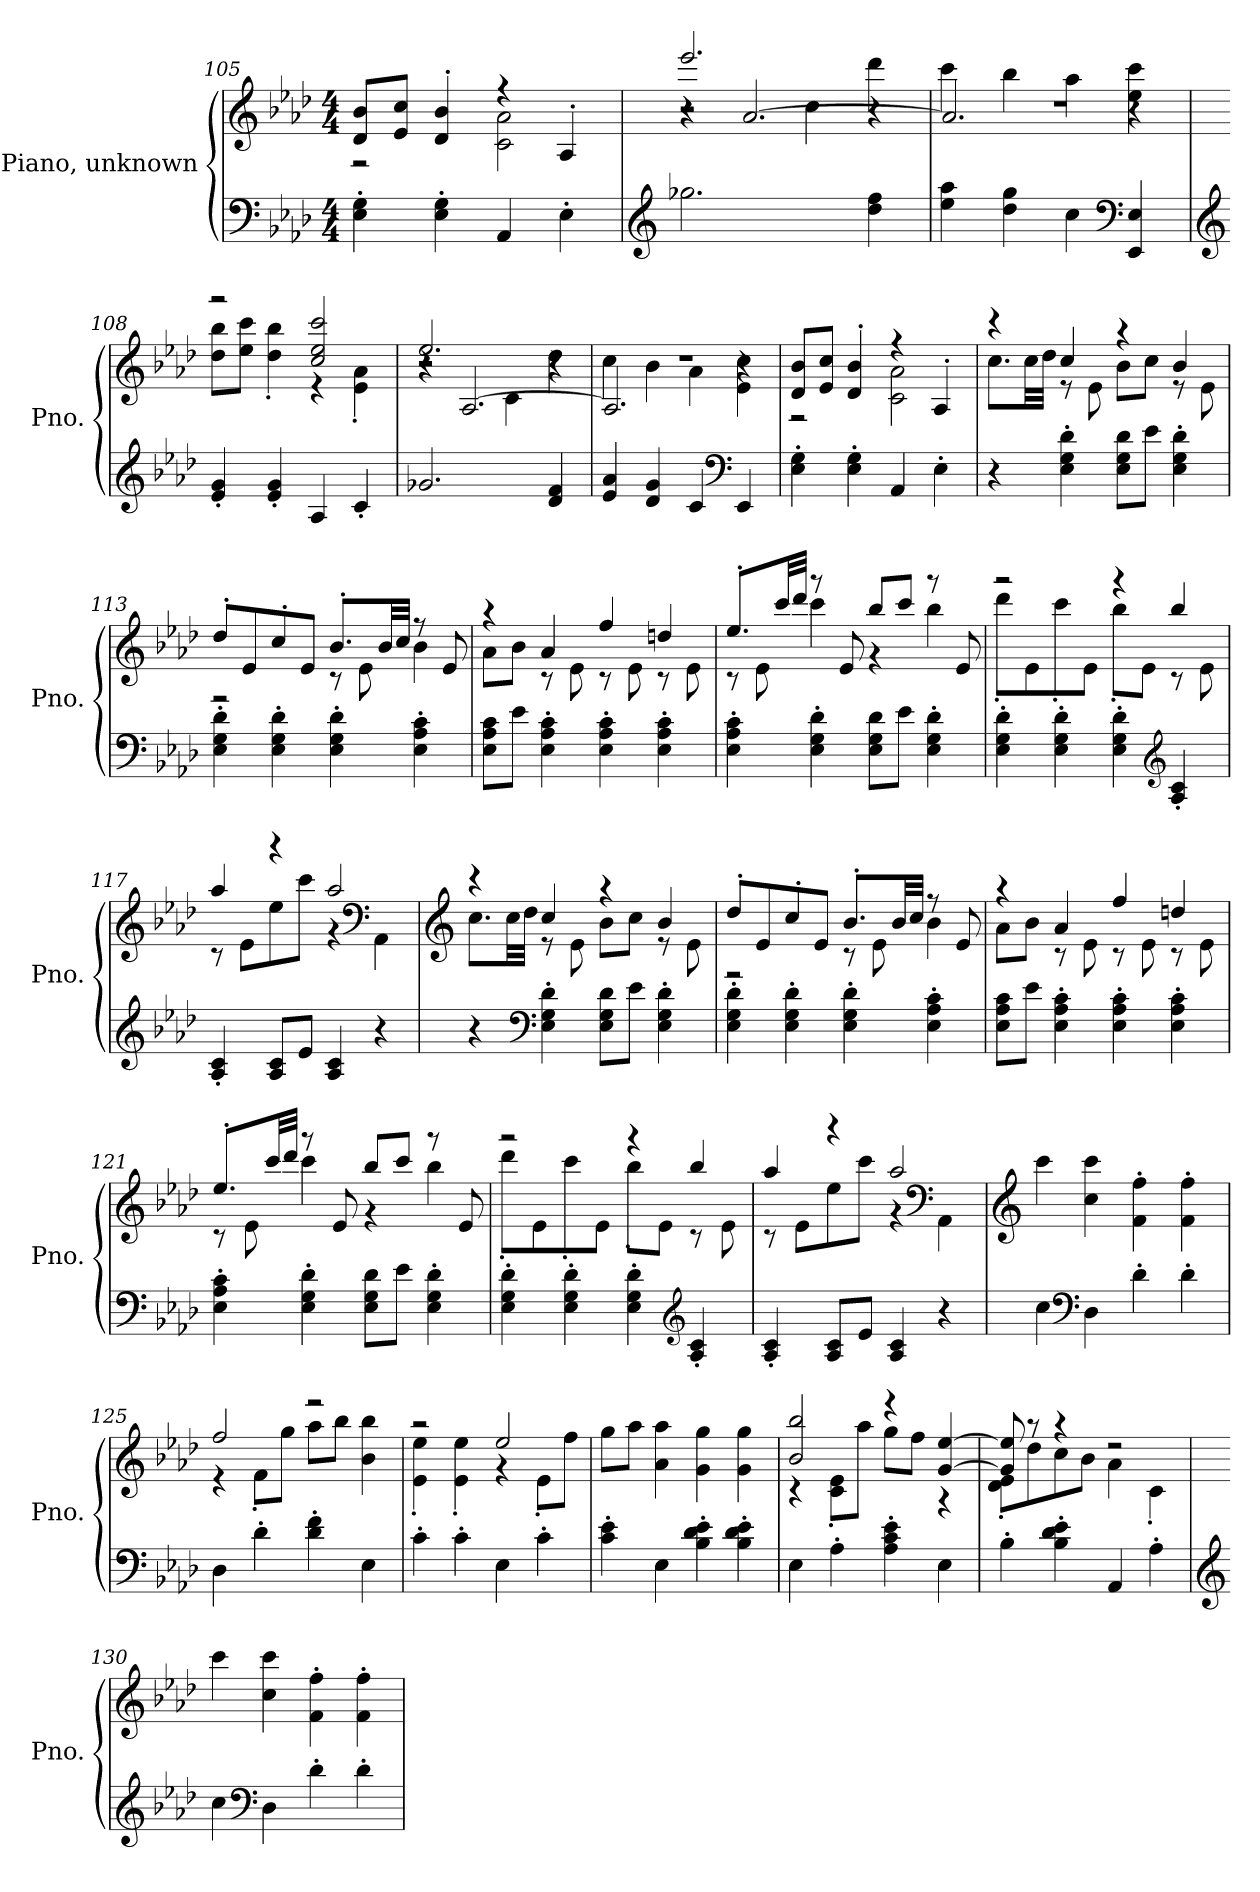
**kern	**kern
*part1	*part1
*staff2	*staff1
*I"Piano, unknown	*
*I'Pno.	*
!!LO:LB:g=z
*clefF4	*clefG2
*k[b-e-a-d-]	*k[b-e-a-d-]
*M4/4	*M4/4
=105	=105
*	*^
4E-\' 4G\'	8d-/ 8b-/L	2r
.	8e-/ 8cc/J	.
4E-\' 4G\'	4d-/' 4b-/'	.
4AA-/	4r	2c\ 2a-\
4E-'\	4A-'/	.
*	*v	*v
=106	=106
*clefG2	*
*	*^
*	*	*^
2.gg-X\	2.eee-/	2r	4r
.	.	.	[2.a-/
.	.	4cc\	.
4dd-\ 4ff\	4r	4ddd-\	.
=107	=107	=107	=107
4ee-\ 4aa-\	1r	4ccc\	2.a-/]
4dd-\ 4gg\	.	4bb-\	.
4cc\	.	4aa-\	.
*clefF4	*	*	*
4EE-/ 4E-/	.	4ee-\ 4ccc\	4r
*	*v	*v	*v
=108	=108
*clefG2	*
*	*^
4e-/' 4g/'	2r	8dd-\ 8bb-\L
.	.	8ee-\ 8ccc\J
4e-/' 4g/'	.	4dd-\' 4bb-\'
4A-/	2cc/ 2ee-/ 2ccc/	4r
4c'/	.	4e-\' 4a-\'
=109	=109	=109
*	*	*^
2.g-X/	2.ee-/	2r	4r
.	.	.	[2.A-/
.	.	4c\	.
4d-/ 4f/	4r	4dd-\	.
!!LO:LB:g=z	!!	!!
=110	=110	=110	=110
4e-/ 4a-/	1r	4cc\	2.A-/]
4d-/ 4g/	.	4b-\	.
4c/	.	4a-\	.
*clefF4	*	*	*
4EE-/	.	4e-\ 4cc\	4r
*	*	*v	*v
=111	=111	=111
4E-\' 4G\'	8d-/ 8b-/L	2r
.	8e-/ 8cc/J	.
4E-\' 4G\'	4d-/' 4b-/'	.
4AA-/	4r	2c\ 2a-\
4E-'\	4A-'/	.
=112	=112	=112
4r	4r	8.cc\L
.	.	32cc\LL
.	.	32dd-\JJJ
4E-\' 4G\' 4d-\'	4cc/	8r
.	.	8e-\
8E-\ 8G\ 8d-\L	4r	8b-\L
8e-\J	.	8cc\J
4E-\' 4G\' 4d-\'	4b-/	8r
.	.	8e-\
=113	=113	=113
4E-\' 4G\' 4d-\'	8dd-'/L	2r
.	8e-/	.
4E-\' 4G\' 4d-\'	8cc'/	.
.	8e-/J	.
4E-\' 4G\' 4d-\'	8.b-'/L	8r
.	.	8e-\
.	32b-/LL	.
.	32cc/JJJ	.
4E-\' 4A-\' 4c\'	8r	4b-\
.	8e-/	.
!!LO:PB:g=z	!!
=114	=114	=114
8E-\ 8A-\ 8c\L	4r	8a-\L
8e-\J	.	8b-\J
4E-\' 4A-\' 4c\'	4a-/	8r
.	.	8e-\
4E-\' 4A-\' 4c\'	4ff/	8r
.	.	8e-\
4E-\' 4A-\' 4c\'	4ddn/	8r
.	.	8e-\
=115	=115	=115
4E-\' 4A-\' 4c\'	8.ee-'/L	8r
.	.	8e-\
.	32ccc/LL	.
.	32ddd-/JJJ	.
4E-\' 4G\' 4d-\'	8r	4ccc\
.	8e-/	.
8E-\ 8G\ 8d-\L	8bb-/L	4r
8e-\J	8ccc/J	.
4E-\' 4G\' 4d-\'	8r	4bb-\
.	8e-/	.
=116	=116	=116
4E-\' 4G\' 4d-\'	2r	8ddd-'\L
.	.	8e-\
4E-\' 4G\' 4d-\'	.	8ccc'\
.	.	8e-\J
4E-\' 4G\' 4d-\'	4r	8bb-'\L
.	.	8e-\J
*clefG2	*	*
4A-/' 4c/'	4bb-/	8r
.	.	8e-\
=117	=117	=117
4A-/' 4c/'	4aa-/	8r
.	.	8e-\L
8A-/ 8c/L	4r	8ee-\
8e-/J	.	8ccc\J
4A-/ 4c/	2aa-/	4r
*	*clefF4	*
4r	.	4AA-\
!!LO:LB:g=z	!!
=118	=118	=118
*	*clefG2	*
4r	4r	8.cc\L
.	.	32cc\LL
.	.	32dd-\JJJ
*clefF4	*	*
4E-\' 4G\' 4d-\'	4cc/	8r
.	.	8e-\
8E-\ 8G\ 8d-\L	4r	8b-\L
8e-\J	.	8cc\J
4E-\' 4G\' 4d-\'	4b-/	8r
.	.	8e-\
=119	=119	=119
4E-\' 4G\' 4d-\'	8dd-'/L	2r
.	8e-/	.
4E-\' 4G\' 4d-\'	8cc'/	.
.	8e-/J	.
4E-\' 4G\' 4d-\'	8.b-'/L	8r
.	.	8e-\
.	32b-/LL	.
.	32cc/JJJ	.
4E-\' 4A-\' 4c\'	8r	4b-\
.	8e-/	.
=120	=120	=120
8E-\ 8A-\ 8c\L	4r	8a-\L
8e-\J	.	8b-\J
4E-\' 4A-\' 4c\'	4a-/	8r
.	.	8e-\
4E-\' 4A-\' 4c\'	4ff/	8r
.	.	8e-\
4E-\' 4A-\' 4c\'	4ddn/	8r
.	.	8e-\
!!LO:LB:g=z	!!
=121	=121	=121
4E-\' 4A-\' 4c\'	8.ee-'/L	8r
.	.	8e-\
.	32ccc/LL	.
.	32ddd-/JJJ	.
4E-\' 4G\' 4d-\'	8r	4ccc\
.	8e-/	.
8E-\ 8G\ 8d-\L	8bb-/L	4r
8e-\J	8ccc/J	.
4E-\' 4G\' 4d-\'	8r	4bb-\
.	8e-/	.
=122	=122	=122
4E-\' 4G\' 4d-\'	2r	8ddd-'\L
.	.	8e-\
4E-\' 4G\' 4d-\'	.	8ccc'\
.	.	8e-\J
4E-\' 4G\' 4d-\'	4r	8bb-'\L
.	.	8e-\J
*clefG2	*	*
4A-/' 4c/'	4bb-/	8r
.	.	8e-\
=123	=123	=123
4A-/' 4c/'	4aa-/	8r
.	.	8e-\L
8A-/ 8c/L	4r	8ee-\
8e-/J	.	8ccc\J
4A-/ 4c/	2aa-/	4r
*	*clefF4	*
4r	.	4AA-\
*	*v	*v
=124	=124
*	*clefG2
4cc\	4ccc\
*clefF4	*
4D-\	4cc\ 4ccc\
4d-'\	4f\' 4ff\'
4d-'\	4f\' 4ff\'
!!LO:LB:g=z
=125	=125
*	*^
4D-\	2ff/	4r
4d-'\	.	8f'\L
.	.	8gg\J
4d-\' 4f\'	2r	8aa-\L
.	.	8bb-\J
4E-\	.	4b-\ 4bb-\
=126	=126	=126
4c'\	2r	4e-\' 4ee-\'
4c'\	.	4e-\' 4ee-\'
4E-\	2ee-/	4r
4c'\	.	8e-'\L
.	.	8ff\J
*	*v	*v
=127	=127
4c\' 4e-\'	8gg\L
.	8aa-\J
4E-\	4a-\ 4aa-\
4B-\' 4d-\' 4e-\'	4g\ 4gg\
4B-\' 4d-\' 4e-\'	4g\ 4gg\
=128	=128
*	*^
4E-\	2b-/ 2bb-/	4r
4A-'\	.	8c\' 8e-\'L
.	.	8aa-\J
4A-\' 4c\' 4e-\'	4r	8gg\L
.	.	8ff\J
4E-\	[4g/ [4ee-/	4r
=129	=129	=129
4B-'\	8g/] 8ee-/]	8d-\' 8e-\'L
.	8r	8dd-\
4B-\' 4d-\' 4e-\'	4r	8cc\
.	.	8b-\J
4AA-/	2r	4a-\
4A-'\	.	4c'\
*	*v	*v
!!LO:LB:g=z
=130	=130
*clefG2	*
4cc\	4ccc\
*clefF4	*
4D-\	4cc\ 4ccc\
4d-'\	4f\' 4ff\'
4d-'\	4f\' 4ff\'
=	=
*-	*-
